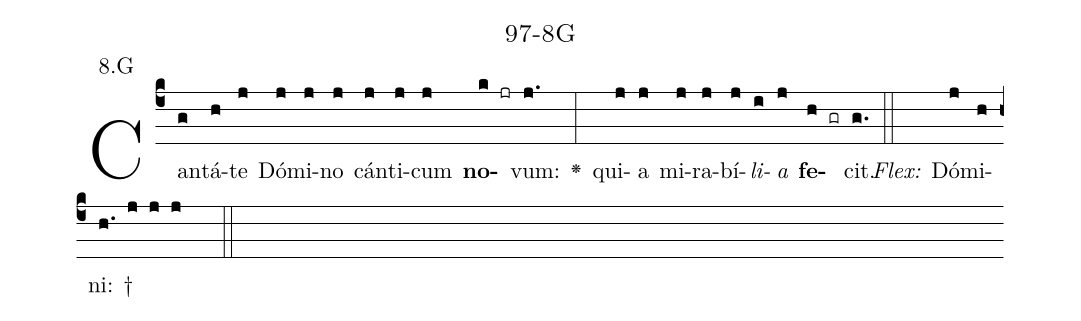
name: 97-8G;
annotation: 8.G;
%%
(c4)Can(g)tá(h)te(j) Dó(j)mi(j)no(j) cán(j)ti(j)cum(j) <b>no</b>(k jr)vum:(j.) <v>\greheightstar</v>(:) qui(j)a(j) mi(j)ra(j)bí(j)<i>li</i>(i)<i>a</i>(j) <b>fe</b>(h gr)cit.(g.) (::)
<i>Flex:</i>()  Dó(j)mi(h)ni: †(h. j j j  ::)

%E(j) u(j) o(i) u(j) a(h) e.(g.) (::)
